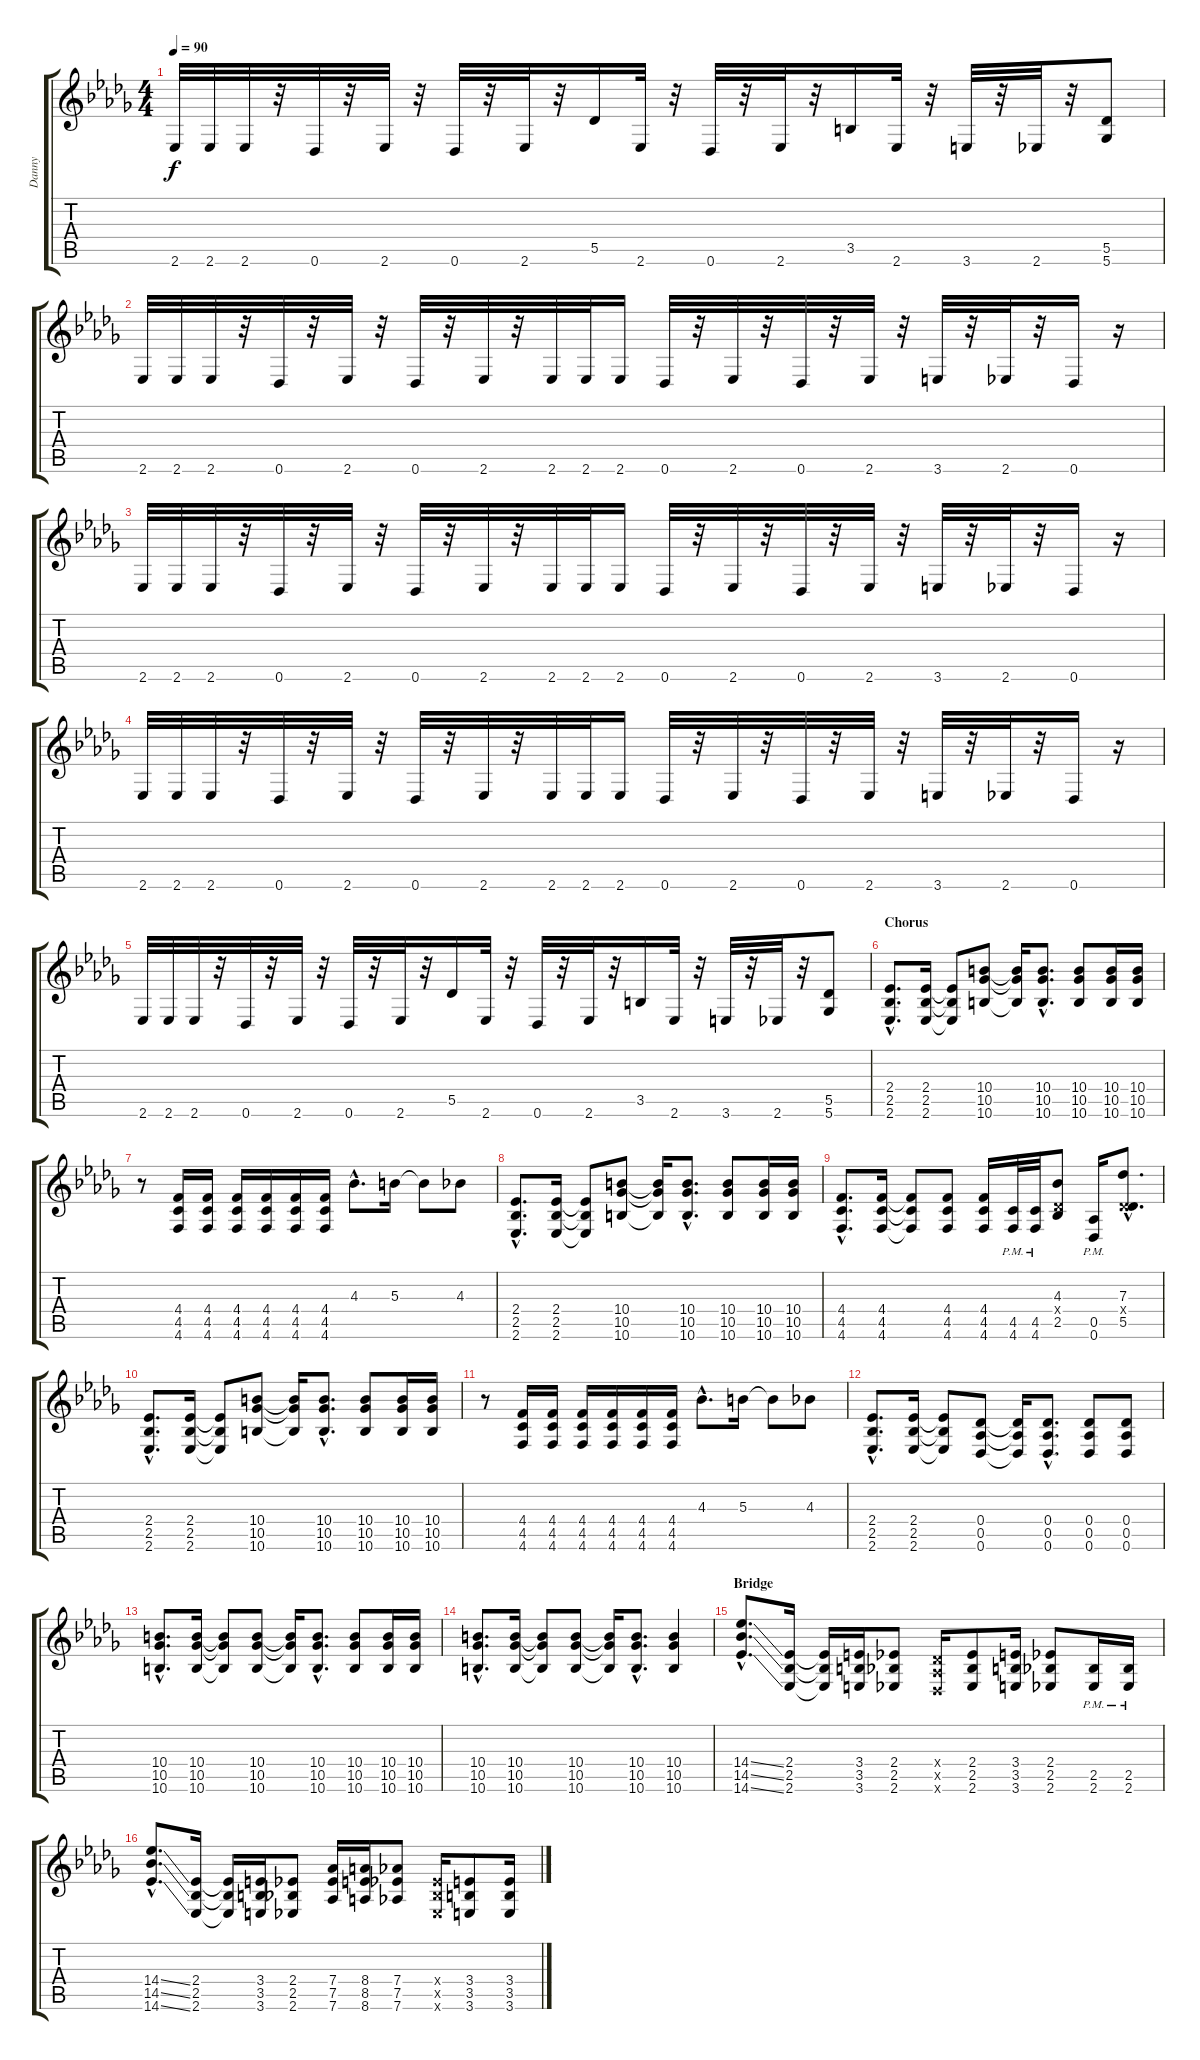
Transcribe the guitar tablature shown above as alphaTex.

\track ("Danny" "Danny") {instrument distortionguitar}
\staff {score tabs}
\tuning (Eb4 Bb3 Gb3 Db3 Ab2 Db2) {hide}
\ts (4 4)
\tempo 90
\clef g2
\ks db
2.6.32{dy f} 2.6.32 2.6.32 r.32 0.6.32 r.32 2.6.32 r.32 0.6.32 r.32 2.6.32 r.32 5.5.16 2.6.32 r.32 0.6.32 r.32 2.6.32 r.32 3.5.16 2.6.32 r.32 3.6.32 r.32 2.6.32 r.32 (5.5 5.6).8 |
2.6.32 2.6.32 2.6.32 r.32 0.6.32 r.32 2.6.32 r.32 0.6.32 r.32 2.6.32 r.32 2.6.32 2.6.32 2.6.16 0.6.32 r.32 2.6.32 r.32 0.6.32 r.32 2.6.32 r.32 3.6.32 r.32 2.6.32 r.32 0.6.16 r.16 |
2.6.32 2.6.32 2.6.32 r.32 0.6.32 r.32 2.6.32 r.32 0.6.32 r.32 2.6.32 r.32 2.6.32 2.6.32 2.6.16 0.6.32 r.32 2.6.32 r.32 0.6.32 r.32 2.6.32 r.32 3.6.32 r.32 2.6.32 r.32 0.6.16 r.16 |
2.6.32 2.6.32 2.6.32 r.32 0.6.32 r.32 2.6.32 r.32 0.6.32 r.32 2.6.32 r.32 2.6.32 2.6.32 2.6.16 0.6.32 r.32 2.6.32 r.32 0.6.32 r.32 2.6.32 r.32 3.6.32 r.32 2.6.32 r.32 0.6.16 r.16 |
2.6.32 2.6.32 2.6.32 r.32 0.6.32 r.32 2.6.32 r.32 0.6.32 r.32 2.6.32 r.32 5.5.16 2.6.32 r.32 0.6.32 r.32 2.6.32 r.32 3.5.16 2.6.32 r.32 3.6.32 r.32 2.6.32 r.32 (5.5 5.6).8 |
\section ("" "Chorus")
(2.4{hac} 2.5{hac} 2.6{hac}).8{d} (2.4 2.5 2.6).16 (2.4{t} 2.5{t} 2.6{t}).8 (10.4 10.5 10.6).8 (10.4{t} 10.5{t} 10.6{t}).16 (10.4{hac} 10.5{hac} 10.6{hac}).8{d} (10.4 10.5 10.6).8 (10.4 10.5 10.6).16 (10.4 10.5 10.6).16 |
r.8 (4.4 4.5 4.6).16 (4.4 4.5 4.6).16 (4.4 4.5 4.6).16 (4.4 4.5 4.6).16 (4.4 4.5 4.6).16 (4.4 4.5 4.6).16 4.3{hac}.8{d} 5.3.16 5.3{t}.8 4.3.8 |
(2.4{hac} 2.5{hac} 2.6{hac}).8{d} (2.4 2.5 2.6).16 (2.4{t} 2.5{t} 2.6{t}).8 (10.4 10.5 10.6).8 (10.4{t} 10.5{t} 10.6{t}).16 (10.4{hac} 10.5{hac} 10.6{hac}).8{d} (10.4 10.5 10.6).8 (10.4 10.5 10.6).16 (10.4 10.5 10.6).16 |
(4.4{hac} 4.5{hac} 4.6{hac}).8{d} (4.4 4.5 4.6).16 (4.4{t} 4.5{t} 4.6{t}).8 (4.4 4.5 4.6).8 (4.4 4.5 4.6).16 (4.5{pm} 4.6{pm}).32 (4.5{pm} 4.6{pm}).32 (4.3 0.4{x} 2.5).8 (0.5{pm} 0.6{pm}).16 (7.3{hac} 0.4{hac x} 5.5{hac}).8{d} |
(2.4{hac} 2.5{hac} 2.6{hac}).8{d} (2.4 2.5 2.6).16 (2.4{t} 2.5{t} 2.6{t}).8 (10.4 10.5 10.6).8 (10.4{t} 10.5{t} 10.6{t}).16 (10.4{hac} 10.5{hac} 10.6{hac}).8{d} (10.4 10.5 10.6).8 (10.4 10.5 10.6).16 (10.4 10.5 10.6).16 |
r.8 (4.4 4.5 4.6).16 (4.4 4.5 4.6).16 (4.4 4.5 4.6).16 (4.4 4.5 4.6).16 (4.4 4.5 4.6).16 (4.4 4.5 4.6).16 4.3{hac}.8{d} 5.3.16 5.3{t}.8 4.3.8 |
(2.4{hac} 2.5{hac} 2.6{hac}).8{d} (2.4 2.5 2.6).16 (2.4{t} 2.5{t} 2.6{t}).8 (0.4 0.5 0.6).8 (0.4{t} 0.5{t} 0.6{t}).16 (0.4{hac} 0.5{hac} 0.6{hac}).8{d} (0.4 0.5 0.6).8 (0.4 0.5 0.6).8 |
(10.4{hac} 10.5{hac} 10.6{hac}).8{d} (10.4 10.5 10.6).16 (10.4{t} 10.5{t} 10.6{t}).8 (10.4 10.5 10.6).8 (10.4{t} 10.5{t} 10.6{t}).16 (10.4{hac} 10.5{hac} 10.6{hac}).8{d} (10.4 10.5 10.6).8 (10.4 10.5 10.6).16 (10.4 10.5 10.6).16 |
(10.4{hac} 10.5{hac} 10.6{hac}).8{d} (10.4 10.5 10.6).16 (10.4{t} 10.5{t} 10.6{t}).8 (10.4 10.5 10.6).8 (10.4{t} 10.5{t} 10.6{t}).16 (10.4{hac} 10.5{hac} 10.6{hac}).8{d} (10.4 10.5 10.6).4 |
\section ("" "Bridge")
(14.4{ss hac} 14.5{ss hac} 14.6{ss hac}).8{d} (2.4 2.5 2.6).16 (2.4{t} 2.5{t} 2.6{t}).16 (3.4 3.5 3.6).16 (2.4 2.5 2.6).8 (0.4{x} 0.5{x} 0.6{x}).16 (2.4 2.5 2.6).8 (3.4 3.5 3.6).16 (2.4 2.5 2.6).8 (2.5{pm} 2.6{pm}).16 (2.5{pm} 2.6{pm}).16 |
(14.4{ss hac} 14.5{ss hac} 14.6{ss hac}).8{d} (2.4 2.5 2.6).16 (2.4{t} 2.5{t} 2.6{t}).16 (3.4 3.5 3.6).16 (2.4 2.5 2.6).8 (7.4 7.5 7.6).16 (8.4 8.5 8.6).16 (7.4 7.5 7.6).8 (2.4{x} 2.5{x} 2.6{x}).16 (3.4 3.5 3.6).8 (3.4 3.5 3.6).16
